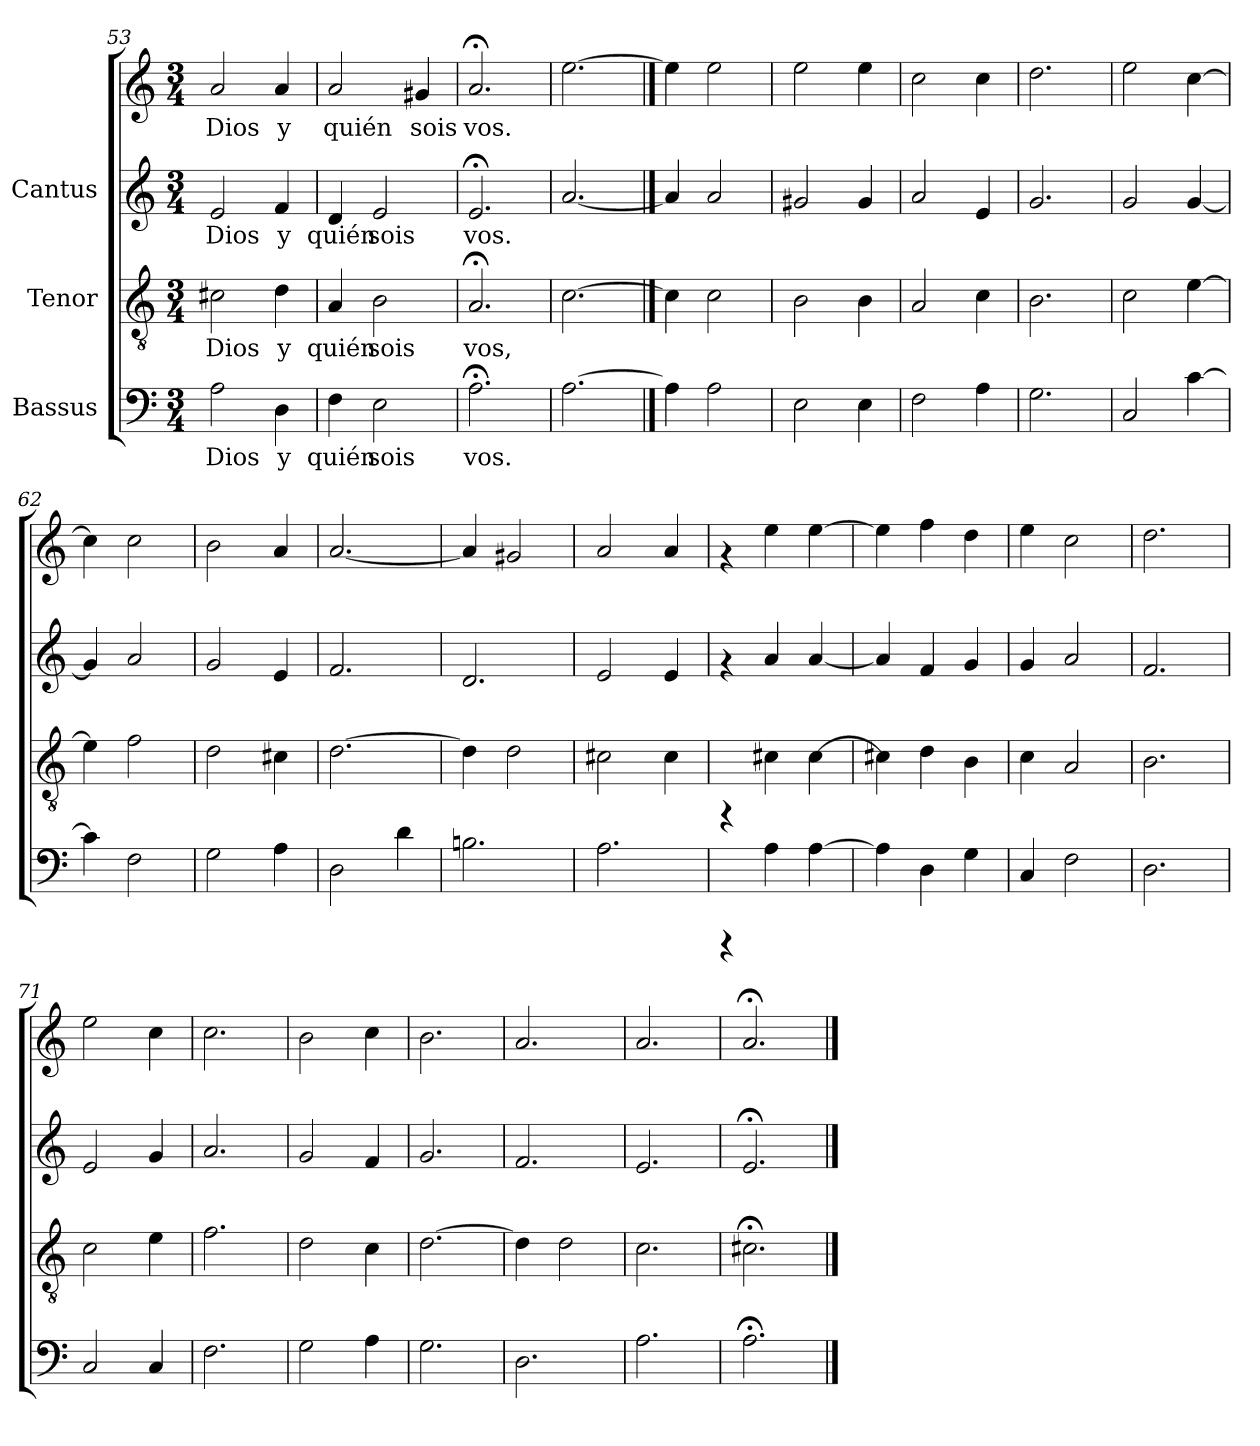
**kern	**text	**kern	**text	**kern	**text	**kern	**text
*part3	*part3	*part2	*part2	*part1	*part1	*part1	*part1
*staff4	*staff4	*staff3	*staff3	*staff2	*staff2	*staff1	*staff1
*I"Bassus	*	*I"Tenor	*	*I"Cantus	*	*	*
*clefF4	*	*clefGv2	*	*clefG2	*	*clefG2	*
*M3/4	*	*M3/4	*	*M3/4	*	*M3/4	*
=53	=53	=53	=53	=53	=53	=53	=53
!	!LO:LY:b:cj	!	!LO:LY:b:cj	!	!LO:LY:b:cj	!	!LO:LY:b:cj
2A\	Dios	2c#X\	Dios	2e/	Dios	2a/	Dios
!	!LO:LY:b:cj	!	!LO:LY:b:cj	!	!LO:LY:b:cj	!	!LO:LY:b:cj
4D\	y	4d\	y	4f/	y	4a/	y
=54	=54	=54	=54	=54	=54	=54	=54
!	!LO:LY:b:cj	!	!LO:LY:b:cj	!	!LO:LY:b:cj	!	!LO:LY:b:cj
4F\	quién	4A/	quién	4d/	quién	2a/	quién
!	!LO:LY:b:cj	!	!LO:LY:b:cj	!	!LO:LY:b:cj	!	!
2E\	sois	2B\	sois	2e/	sois	.	.
!	!	!	!	!	!	!	!LO:LY:b:cj
.	.	.	.	.	.	4g#X/	sois
=55	=55	=55	=55	=55	=55	=55	=55
!	!LO:LY:b:cj	!	!LO:LY:b:cj	!	!LO:LY:b:cj	!	!LO:LY:b:cj
2.A;<\	vos.	2.A;</	vos,	2.e;</	vos.	2.a;</	vos.
=56	=56	=56	=56	=56	=56	=56	=56
[>2.A\	.	[>2.c\	.	[<2.a/	.	[>2.ee\	.
==57	==57	==57	==57	==57	==57	==57	==57
4A\]	.	4c\]	.	4a/]	.	4ee\]	.
2A\	.	2c\	.	2a/	.	2ee\	.
=58	=58	=58	=58	=58	=58	=58	=58
2E\	.	2B\	.	2g#X/	.	2ee\	.
4E\	.	4B\	.	4g#/	.	4ee\	.
!!LO:LB:g=z
=59	=59	=59	=59	=59	=59	=59	=59
2F\	.	2A/	.	2a/	.	2cc\	.
4A\	.	4c\	.	4e/	.	4cc\	.
=60	=60	=60	=60	=60	=60	=60	=60
2.G\	.	2.B\	.	2.g/	.	2.dd\	.
=61	=61	=61	=61	=61	=61	=61	=61
2C/	.	2c\	.	2g/	.	2ee\	.
[>4c\	.	[>4e\	.	[<4g/	.	[>4cc\	.
=62	=62	=62	=62	=62	=62	=62	=62
4c\]	.	4e\]	.	4g/]	.	4cc\]	.
2F\	.	2f\	.	2a/	.	2cc\	.
=63	=63	=63	=63	=63	=63	=63	=63
2G\	.	2d\	.	2g/	.	2b\	.
4A\	.	4c#X\	.	4e/	.	4a/	.
=64	=64	=64	=64	=64	=64	=64	=64
2D\	.	[>2.d\	.	2.f/	.	[<2.a/	.
4d\	.	.	.	.	.	.	.
=65	=65	=65	=65	=65	=65	=65	=65
2.Bn\	.	4d\]	.	2.d/	.	4a/]	.
.	.	2d\	.	.	.	2g#X/	.
=66	=66	=66	=66	=66	=66	=66	=66
2.A\	.	2c#X\	.	2e/	.	2a/	.
.	.	4c#\	.	4e/	.	4a/	.
=67	=67	=67	=67	=67	=67	=67	=67
4rCCC	.	4rFF	.	4rf	.	4rf	.
4A\	.	4c#X\	.	4a/	.	4ee\	.
[>4A\	.	[>4c#\	.	[<4a/	.	[>4ee\	.
=68	=68	=68	=68	=68	=68	=68	=68
4A\]	.	4c#X\]	.	4a/]	.	4ee\]	.
4D\	.	4d\	.	4f/	.	4ff\	.
4G\	.	4B\	.	4g/	.	4dd\	.
!!LO:LB:g=z
=69	=69	=69	=69	=69	=69	=69	=69
4C/	.	4c\	.	4g/	.	4ee\	.
2F\	.	2A/	.	2a/	.	2cc\	.
=70	=70	=70	=70	=70	=70	=70	=70
2.D\	.	2.B\	.	2.f/	.	2.dd\	.
=71	=71	=71	=71	=71	=71	=71	=71
2C/	.	2c\	.	2e/	.	2ee\	.
4C/	.	4e\	.	4g/	.	4cc\	.
=72	=72	=72	=72	=72	=72	=72	=72
2.F\	.	2.f\	.	2.a/	.	2.cc\	.
=73	=73	=73	=73	=73	=73	=73	=73
2G\	.	2d\	.	2g/	.	2b\	.
4A\	.	4c\	.	4f/	.	4cc\	.
=74	=74	=74	=74	=74	=74	=74	=74
2.G\	.	[>2.d\	.	2.g/	.	2.b\	.
=75	=75	=75	=75	=75	=75	=75	=75
2.D\	.	4d\]	.	2.f/	.	2.a/	.
.	.	2d\	.	.	.	.	.
=76	=76	=76	=76	=76	=76	=76	=76
2.A\	.	2.c\	.	2.e/	.	2.a/	.
=77	=77	=77	=77	=77	=77	=77	=77
2.A;<\	.	2.c#X;<\	.	2.e;</	.	2.a;</	.
==	==	==	==	==	==	==	==
*-	*-	*-	*-	*-	*-	*-	*-
